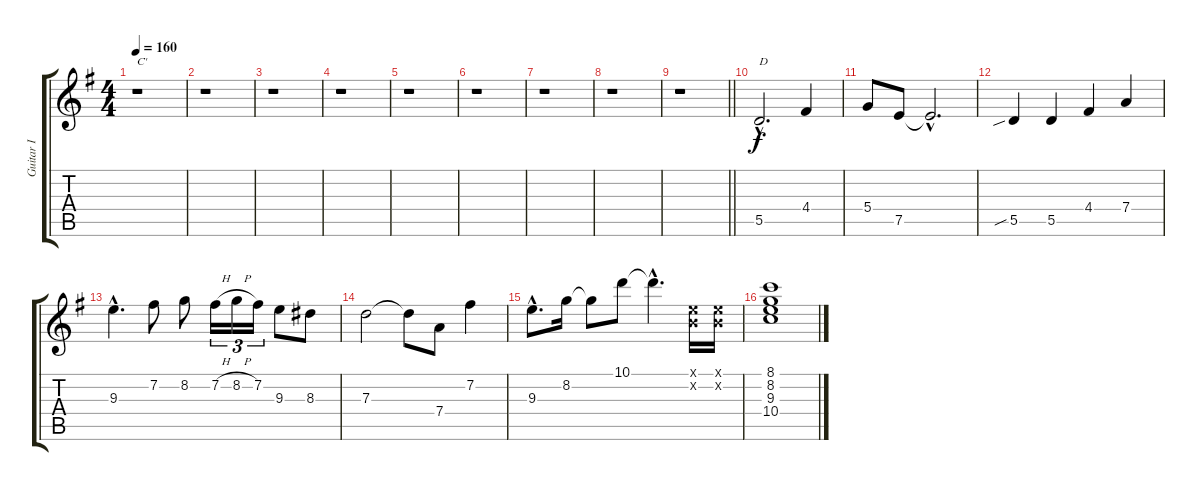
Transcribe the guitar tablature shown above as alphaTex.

\track ("Guitar I" "Guitar I") {instrument overdrivenguitar}
\staff {score tabs}
\tuning (E4 B3 G3 D3 A2 E2) {hide}
\ts (4 4)
\tempo 160
\clef g2
\ks g
r.1{txt "C'" dy f} |
r.1 |
r.1 |
r.1 |
r.1 |
r.1 |
r.1 |
r.1 |
\barLineRight lightlight
r.1 |
5.5{hac}.2{d txt "D"} 4.4.4 |
5.4.8 7.5.8 7.5{hac t}.2{d} |
5.5{sib}.4 5.5.4 4.4.4 7.4.4 |
9.3{hac}.4{d} 7.2.8 8.2.8 7.2{h}.16{tu (3 2)} 8.2{h}.16{tu (3 2)} 7.2.16{tu (3 2)} 9.3.8 8.3.8 |
7.3.2 7.3{t}.8 7.4.8 7.2.4 |
9.3{hac}.8{d} 8.2.16 8.2{t}.8 10.1.8 10.1{hac t}.4{d} (0.1{x} 0.2{x}).16 (0.1{x} 0.2{x}).16 |
(8.1 8.2 9.3 10.4).1
